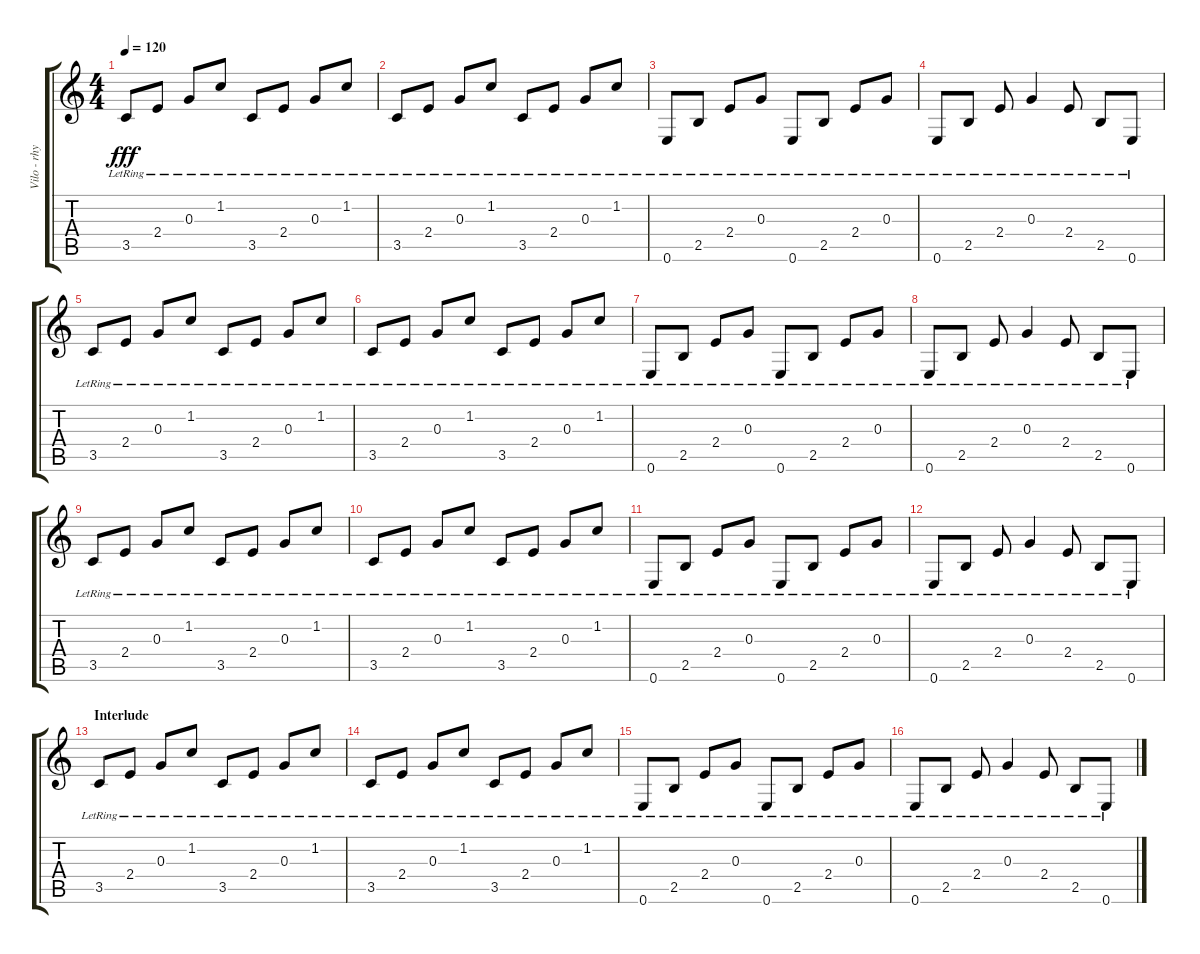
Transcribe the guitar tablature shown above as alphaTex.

\track ("Vilo - rhythm" "Vilo - rhy") {instrument acousticguitarsteel}
\staff {score tabs}
\tuning (E4 B3 G3 D3 A2 E2) {hide}
\ts (4 4)
\tempo 120
\clef g2
\ks c
3.5{lr}.8{dy fff} 2.4{lr}.8 0.3{lr}.8 1.2{lr}.8 3.5{lr}.8 2.4{lr}.8 0.3{lr}.8 1.2{lr}.8 |
3.5{lr}.8 2.4{lr}.8 0.3{lr}.8 1.2{lr}.8 3.5{lr}.8 2.4{lr}.8 0.3{lr}.8 1.2{lr}.8 |
0.6{lr}.8 2.5{lr}.8 2.4{lr}.8 0.3{lr}.8 0.6{lr}.8 2.5{lr}.8 2.4{lr}.8 0.3{lr}.8 |
0.6{lr}.8 2.5{lr}.8 2.4{lr}.8 0.3{lr}.4 2.4{lr}.8 2.5{lr}.8 0.6{lr}.8 |
3.5{lr}.8 2.4{lr}.8 0.3{lr}.8 1.2{lr}.8 3.5{lr}.8 2.4{lr}.8 0.3{lr}.8 1.2{lr}.8 |
3.5{lr}.8 2.4{lr}.8 0.3{lr}.8 1.2{lr}.8 3.5{lr}.8 2.4{lr}.8 0.3{lr}.8 1.2{lr}.8 |
0.6{lr}.8 2.5{lr}.8 2.4{lr}.8 0.3{lr}.8 0.6{lr}.8 2.5{lr}.8 2.4{lr}.8 0.3{lr}.8 |
0.6{lr}.8 2.5{lr}.8 2.4{lr}.8 0.3{lr}.4 2.4{lr}.8 2.5{lr}.8 0.6{lr}.8 |
3.5{lr}.8 2.4{lr}.8 0.3{lr}.8 1.2{lr}.8 3.5{lr}.8 2.4{lr}.8 0.3{lr}.8 1.2{lr}.8 |
3.5{lr}.8 2.4{lr}.8 0.3{lr}.8 1.2{lr}.8 3.5{lr}.8 2.4{lr}.8 0.3{lr}.8 1.2{lr}.8 |
0.6{lr}.8 2.5{lr}.8 2.4{lr}.8 0.3{lr}.8 0.6{lr}.8 2.5{lr}.8 2.4{lr}.8 0.3{lr}.8 |
0.6{lr}.8 2.5{lr}.8 2.4{lr}.8 0.3{lr}.4 2.4{lr}.8 2.5{lr}.8 0.6{lr}.8 |
\section ("" "Interlude")
3.5{lr}.8 2.4{lr}.8 0.3{lr}.8 1.2{lr}.8 3.5{lr}.8 2.4{lr}.8 0.3{lr}.8 1.2{lr}.8 |
3.5{lr}.8 2.4{lr}.8 0.3{lr}.8 1.2{lr}.8 3.5{lr}.8 2.4{lr}.8 0.3{lr}.8 1.2{lr}.8 |
0.6{lr}.8 2.5{lr}.8 2.4{lr}.8 0.3{lr}.8 0.6{lr}.8 2.5{lr}.8 2.4{lr}.8 0.3{lr}.8 |
0.6{lr}.8 2.5{lr}.8 2.4{lr}.8 0.3{lr}.4 2.4{lr}.8 2.5{lr}.8 0.6{lr}.8
